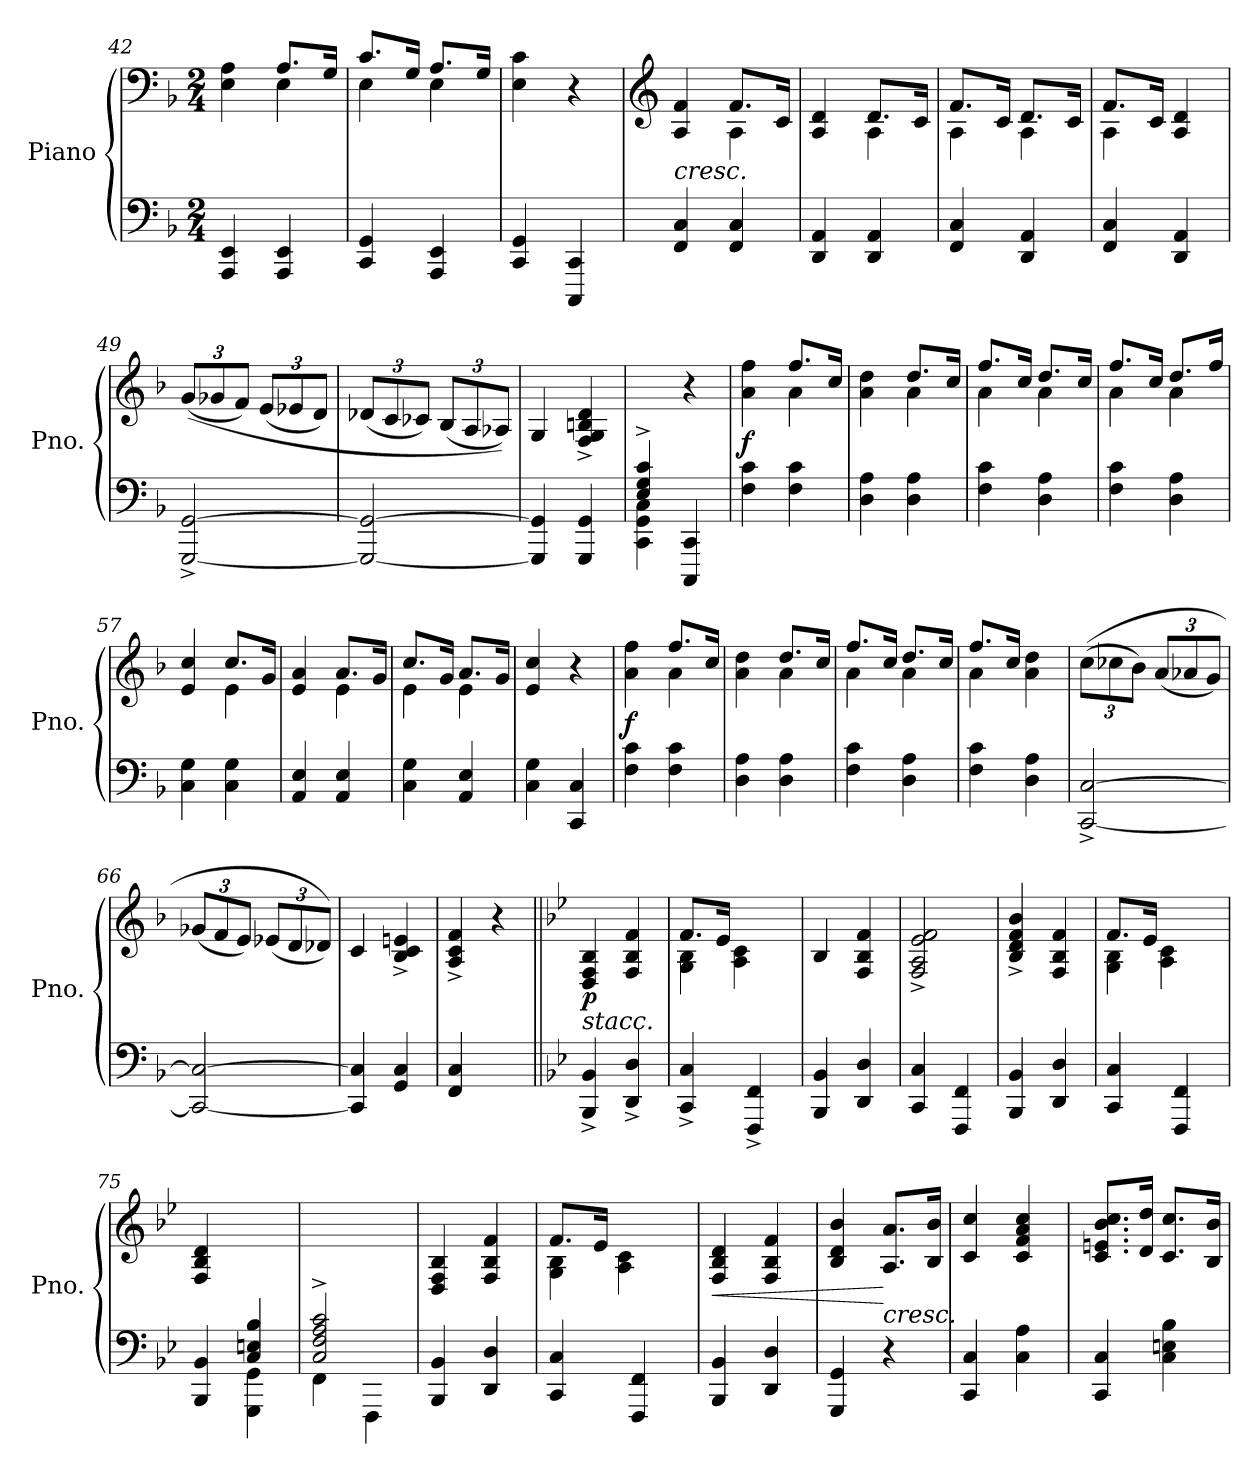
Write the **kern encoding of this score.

**kern	**kern	**dynam
*part1	*part1	*part1
*staff2	*staff1	*staff1/2
*I"Piano	*	*
*I'Pno.	*	*
*clefF4	*clefF4	*
*k[b-]	*k[b-]	*
*M2/4	*M2/4	*
=42	=42	=42
*	*^	*
4AAA/ 4EE/	4E\ 4A\	4ryy	.
4AAA/ 4EE/	8.A/L	4E\	.
.	16G/Jk	.	.
=43	=43	=43	=43
4CC/ 4GG/	8.c/L	4E\	.
.	16G/Jk	.	.
4AAA/ 4EE/	8.A/L	4E\	.
.	16G/Jk	.	.
*	*v	*v	*
!!LO:LB:g=z
=44	=44	=44
4CC/ 4GG/	4E\ 4c\	.
4CCC/ 4CC/	4r	.
=45	=45	=45
*	*clefG2	*
*	*^	*
!	!LO:TX:b:i:t=cresc.	!	!
4FF/ 4C/	4A/ 4f/	4ryy	.
4FF/ 4C/	8.f/L	4A\	.
.	16c/Jk	.	.
=46	=46	=46	=46
4DD/ 4AA/	4A/ 4d/	4ryy	.
4DD/ 4AA/	8.d/L	4A\	.
.	16c/Jk	.	.
=47	=47	=47	=47
4FF/ 4C/	8.f/L	4A\	.
.	16c/Jk	.	.
4DD/ 4AA/	8.d/L	4A\	.
.	16c/Jk	.	.
=48	=48	=48	=48
4FF/ 4C/	8.f/L	4A\	.
.	16c/Jk	.	.
4DD/ 4AA/	4A/ 4d/	4ryy	.
*	*v	*v	*
=49	=49	=49
*	*Xbrackettup	*
[2GGG/^ [2GG/^	(<(<12g/L	.
.	12g-X/	.
.	12f/J)	.
.	(<12e/L	.
.	12e-X/	.
.	12d/J)	.
!!LO:LB:g=z
=50	=50	=50
2GGG/_ 2GG/_	(<12d-X/L	.
.	12c/	.
.	12c-X/J)	.
.	(<12B-/L	.
.	12A/	.
.	12A-X/J))	.
=51	=51	=51
4GGG/] 4GG/]	4G/	.
4GGG/ 4GG/	4F/^ 4G/^ 4Bn/^ 4d/^	.
=52	=52	=52
*^	*	*
4E/^ 4G/^ 4c/^	4CC\ 4GG\ 4C\	4ryy	.
4CCC/ 4CC/	4ryy	4r	.
=53	=53	=53	=53
*	*	*^	*
!	!	!	!	!LO:DY:b
*v	*v	*	*	*
4F\ 4c\	4a\ 4ff\	4ryy	f
4F\ 4c\	8.ff/L	4a\	.
.	16cc/Jk	.	.
=54	=54	=54	=54
4D\ 4A\	4a\ 4dd\	4ryy	.
4D\ 4A\	8.dd/L	4a\	.
.	16cc/Jk	.	.
=55	=55	=55	=55
4F\ 4c\	8.ff/L	4a\	.
.	16cc/Jk	.	.
4D\ 4A\	8.dd/L	4a\	.
.	16cc/Jk	.	.
!!LO:LB:g=z	!!
=56	=56	=56	=56
4F\ 4c\	8.ff/L	4a\	.
.	16cc/Jk	.	.
4D\ 4A\	8.dd/L	4a\	.
.	16ff/Jk	.	.
=57	=57	=57	=57
4C\ 4G\	4e/ 4cc/	4ryy	.
4C\ 4G\	8.cc/L	4e\	.
.	16g/Jk	.	.
=58	=58	=58	=58
4AA/ 4E/	4e/ 4a/	4ryy	.
4AA/ 4E/	8.a/L	4e\	.
.	16g/Jk	.	.
=59	=59	=59	=59
4C\ 4G\	8.cc/L	4e\	.
.	16g/Jk	.	.
4AA/ 4E/	8.a/L	4e\	.
.	16g/Jk	.	.
*	*v	*v	*
=60	=60	=60
4C\ 4G\	4e/ 4cc/	.
4CC/ 4C/	4r	.
=61	=61	=61
*	*^	*
!	!	!	!LO:DY:b
4F\ 4c\	4a\ 4ff\	4ryy	f
4F\ 4c\	8.ff/L	4a\	.
.	16cc/Jk	.	.
=62	=62	=62	=62
4D\ 4A\	4a\ 4dd\	4ryy	.
4D\ 4A\	8.dd/L	4a\	.
.	16cc/Jk	.	.
!!LO:LB:g=z	!!
=63	=63	=63	=63
4F\ 4c\	8.ff/L	4a\	.
.	16cc/Jk	.	.
4D\ 4A\	8.dd/L	4a\	.
.	16cc/Jk	.	.
=64	=64	=64	=64
4F\ 4c\	8.ff/L	4a\	.
.	16cc/Jk	.	.
4D\ 4A\	4a\ 4dd\	4ryy	.
*	*v	*v	*
=65	=65	=65
[2CC/^ [2C/^	(>(>12cc\L	.
.	12cc-X\	.
.	12b-\J)	.
.	(<12a/L	.
.	12a-X/	.
.	12g/J)	.
=66	=66	=66
2CC/_ 2C/_	(<12g-X/L	.
.	12f/	.
.	12e/J)	.
.	(<12e-X/L	.
.	12d/	.
.	12d-X/J))	.
=67	=67	=67
4CC/] 4C/]	4c/	.
4GG/ 4C/	4B-/^ 4c/^ 4en/^	.
=68	=68	=68
4FF/ 4C/	4A/^ 4c/^ 4f/^	.
4ryy	4r	.
!!LO:PB:g=z
=69||	=69||	=69||
*k[b-e-]	*k[b-e-]	*
!	!LO:TX:b:i:t=stacc.	!
!	!	!LO:DY:b
4BBB-/^ 4BB-/^	4D/ 4F/ 4B-/	p
4DD/^ 4D/^	4F/ 4B-/ 4f/	.
=70	=70	=70
*	*^	*
4CC/^ 4C/^	8.f/L	4G\ 4B-\	.
.	16e-/Jk	.	.
4FFF/^ 4FF/^	8.c/Lyy	4A\ 4c\	.
.	16d/Jk	.	.
*	*v	*v	*
=71	=71	=71
4BBB-/ 4BB-/	4B-/	.
4DD/ 4D/	4F/ 4B-/ 4f/	.
=72	=72	=72
4CC/ 4C/	2F/^ 2A/^ 2e-/^ 2f/^	.
4FFF/ 4FF/	.	.
=73	=73	=73
4BBB-/ 4BB-/	4B-/^ 4d/^ 4f/^ 4b-/^	.
4DD/ 4D/	4F/ 4B-/ 4f/	.
=74	=74	=74
*	*^	*
4CC/ 4C/	8.f/L	4G\ 4B-\	.
.	16e-/Jk	.	.
4FFF/ 4FF/	8.c/Lyy	4A\ 4c\	.
.	16d/Jk	.	.
*	*v	*v	*
=75	=75	=75
*^	*	*
4BBB-/ 4BB-/	4ryy	4F/ 4B-/ 4d/	.
4C/ 4En/ 4B-/	4GGG\ 4GG\	4ryy	.
!!LO:LB:g=z
=76	=76	=76	=76
2C/^ 2F/^ 2A/^ 2c/^	4FF\	2ryy	.
.	4FFF\	.	.
*v	*v	*	*
=77	=77	=77
4BBB-/ 4BB-/	4D/ 4F/ 4B-/	.
4DD/ 4D/	4F/ 4B-/ 4f/	.
=78	=78	=78
*	*^	*
4CC/ 4C/	8.f/L	4G\ 4B-\	.
.	16e-/Jk	.	.
4FFF/ 4FF/	8.c/Lyy	4A\ 4c\	.
.	16d/Jk	.	.
*	*v	*v	*
=79	=79	=79
!	!	!LO:HP:b
4BBB-/ 4BB-/	4F/ 4B-/ 4d/	<
4DD/ 4D/	4F/ 4B-/ 4f/	.
=80	=80	=80
4GGG/ 4GG/	4B-/ 4d/ 4b-/	.
!	!LO:TX:b:i:t=cresc.	!
4r	8.A/ 8.a/L	[
.	16B-/ 16b-/Jk	.
=81	=81	=81
4CC/ 4C/	4c/ 4cc/	.
4C\ 4A\	4c/ 4f/ 4a/ 4cc/	.
=82	=82	=82
4CC/ 4C/	8.c/ 8.en/ 8.b-/ 8.cc/L	.
.	16d/ 16dd/Jk	.
4C\ 4En\ 4B-\	8.c/ 8.cc/L	.
.	16B-/ 16b-/Jk	.
=	=	=
*-	*-	*-
